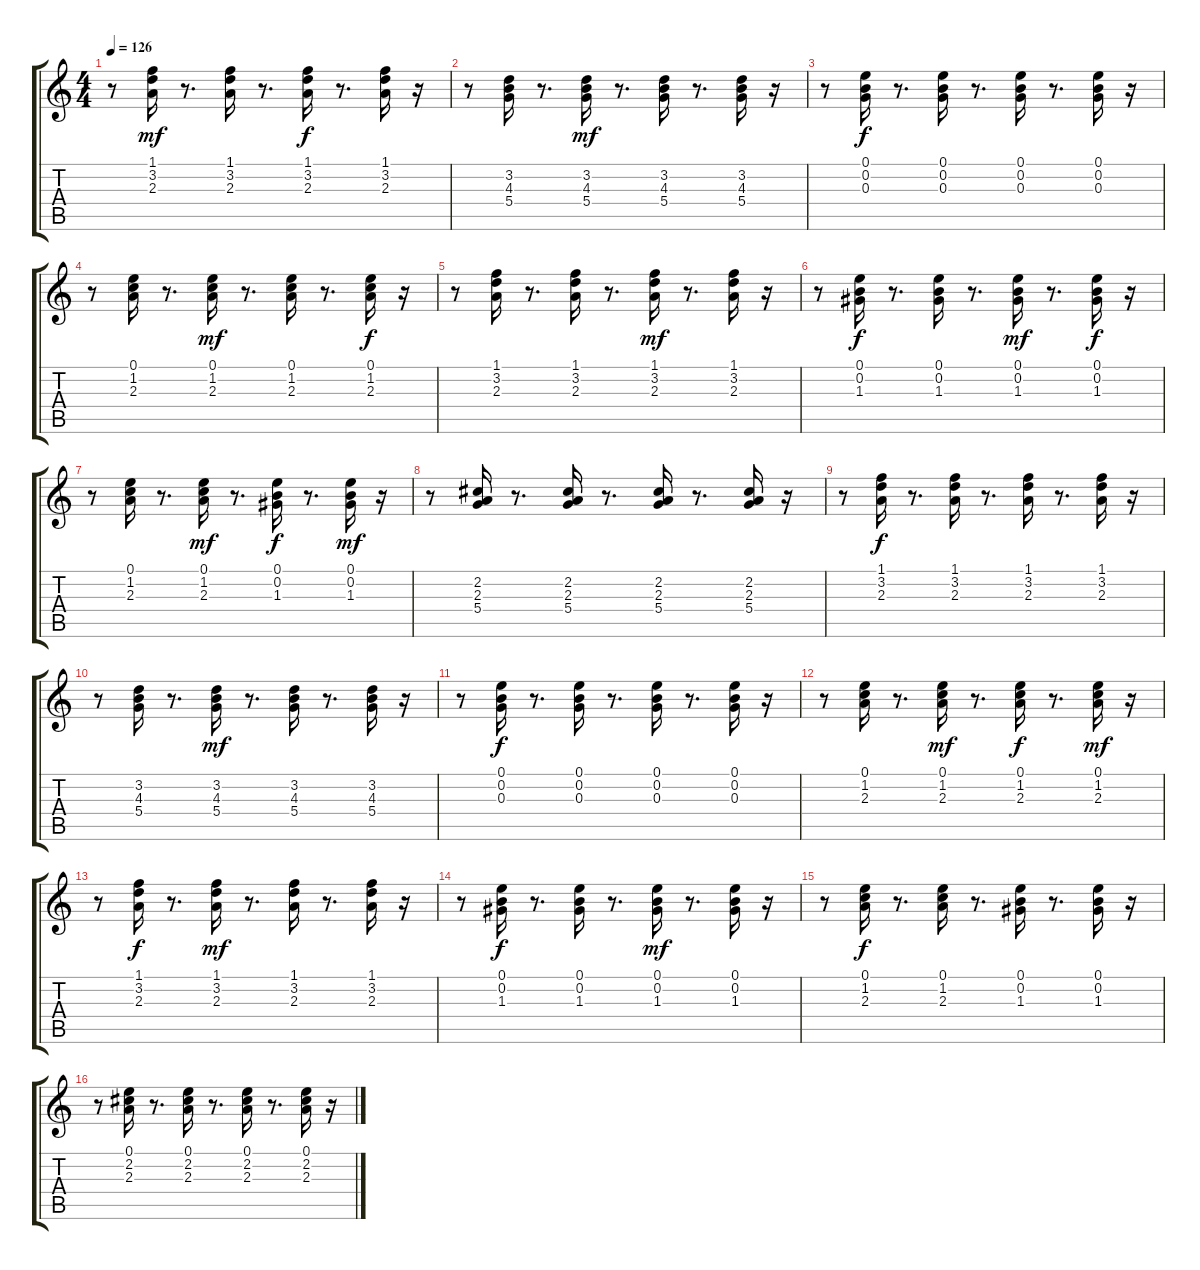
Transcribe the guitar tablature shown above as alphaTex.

\track "" {instrument electricguitarjazz}
\staff {score tabs}
\tuning (E4 B3 G3 D3 A2 E2) {hide}
\ts (4 4)
\tempo 126
\clef g2
\ks c
r.8{dy f} (1.1 3.2 2.3).16{dy mf} r.8{d} (1.1 3.2 2.3).16 r.8{d} (1.1 3.2 2.3).16{dy f} r.8{d} (1.1 3.2 2.3).16 r.16 |
r.8 (3.2 4.3 5.4).16 r.8{d} (3.2 4.3 5.4).16{dy mf} r.8{d} (3.2 4.3 5.4).16 r.8{d} (3.2 4.3 5.4).16 r.16 |
r.8 (0.1 0.2 0.3).16{dy f} r.8{d} (0.1 0.2 0.3).16 r.8{d} (0.1 0.2 0.3).16 r.8{d} (0.1 0.2 0.3).16 r.16 |
r.8 (0.1 1.2 2.3).16 r.8{d} (0.1 1.2 2.3).16{dy mf} r.8{d} (0.1 1.2 2.3).16 r.8{d} (0.1 1.2 2.3).16{dy f} r.16 |
r.8 (1.1 3.2 2.3).16 r.8{d} (1.1 3.2 2.3).16 r.8{d} (1.1 3.2 2.3).16{dy mf} r.8{d} (1.1 3.2 2.3).16 r.16 |
r.8 (0.1 0.2 1.3).16{dy f} r.8{d} (0.1 0.2 1.3).16 r.8{d} (0.1 0.2 1.3).16{dy mf} r.8{d} (0.1 0.2 1.3).16{dy f} r.16 |
r.8 (0.1 1.2 2.3).16 r.8{d} (0.1 1.2 2.3).16{dy mf} r.8{d} (0.1 0.2 1.3).16{dy f} r.8{d} (0.1 0.2 1.3).16{dy mf} r.16 |
r.8 (2.2 2.3 5.4).16 r.8{d} (2.2 2.3 5.4).16 r.8{d} (2.2 2.3 5.4).16 r.8{d} (2.2 2.3 5.4).16 r.16 |
r.8 (1.1 3.2 2.3).16{dy f} r.8{d} (1.1 3.2 2.3).16 r.8{d} (1.1 3.2 2.3).16 r.8{d} (1.1 3.2 2.3).16 r.16 |
r.8 (3.2 4.3 5.4).16 r.8{d} (3.2 4.3 5.4).16{dy mf} r.8{d} (3.2 4.3 5.4).16 r.8{d} (3.2 4.3 5.4).16 r.16 |
r.8 (0.1 0.2 0.3).16{dy f} r.8{d} (0.1 0.2 0.3).16 r.8{d} (0.1 0.2 0.3).16 r.8{d} (0.1 0.2 0.3).16 r.16 |
r.8 (0.1 1.2 2.3).16 r.8{d} (0.1 1.2 2.3).16{dy mf} r.8{d} (0.1 1.2 2.3).16{dy f} r.8{d} (0.1 1.2 2.3).16{dy mf} r.16 |
r.8 (1.1 3.2 2.3).16{dy f} r.8{d} (1.1 3.2 2.3).16{dy mf} r.8{d} (1.1 3.2 2.3).16 r.8{d} (1.1 3.2 2.3).16 r.16 |
r.8 (0.1 0.2 1.3).16{dy f} r.8{d} (0.1 0.2 1.3).16 r.8{d} (0.1 0.2 1.3).16{dy mf} r.8{d} (0.1 0.2 1.3).16 r.16 |
r.8 (0.1 1.2 2.3).16{dy f} r.8{d} (0.1 1.2 2.3).16 r.8{d} (0.1 0.2 1.3).16 r.8{d} (0.1 0.2 1.3).16 r.16 |
r.8 (0.1 2.2 2.3).16 r.8{d} (0.1 2.2 2.3).16 r.8{d} (0.1 2.2 2.3).16 r.8{d} (0.1 2.2 2.3).16 r.16
